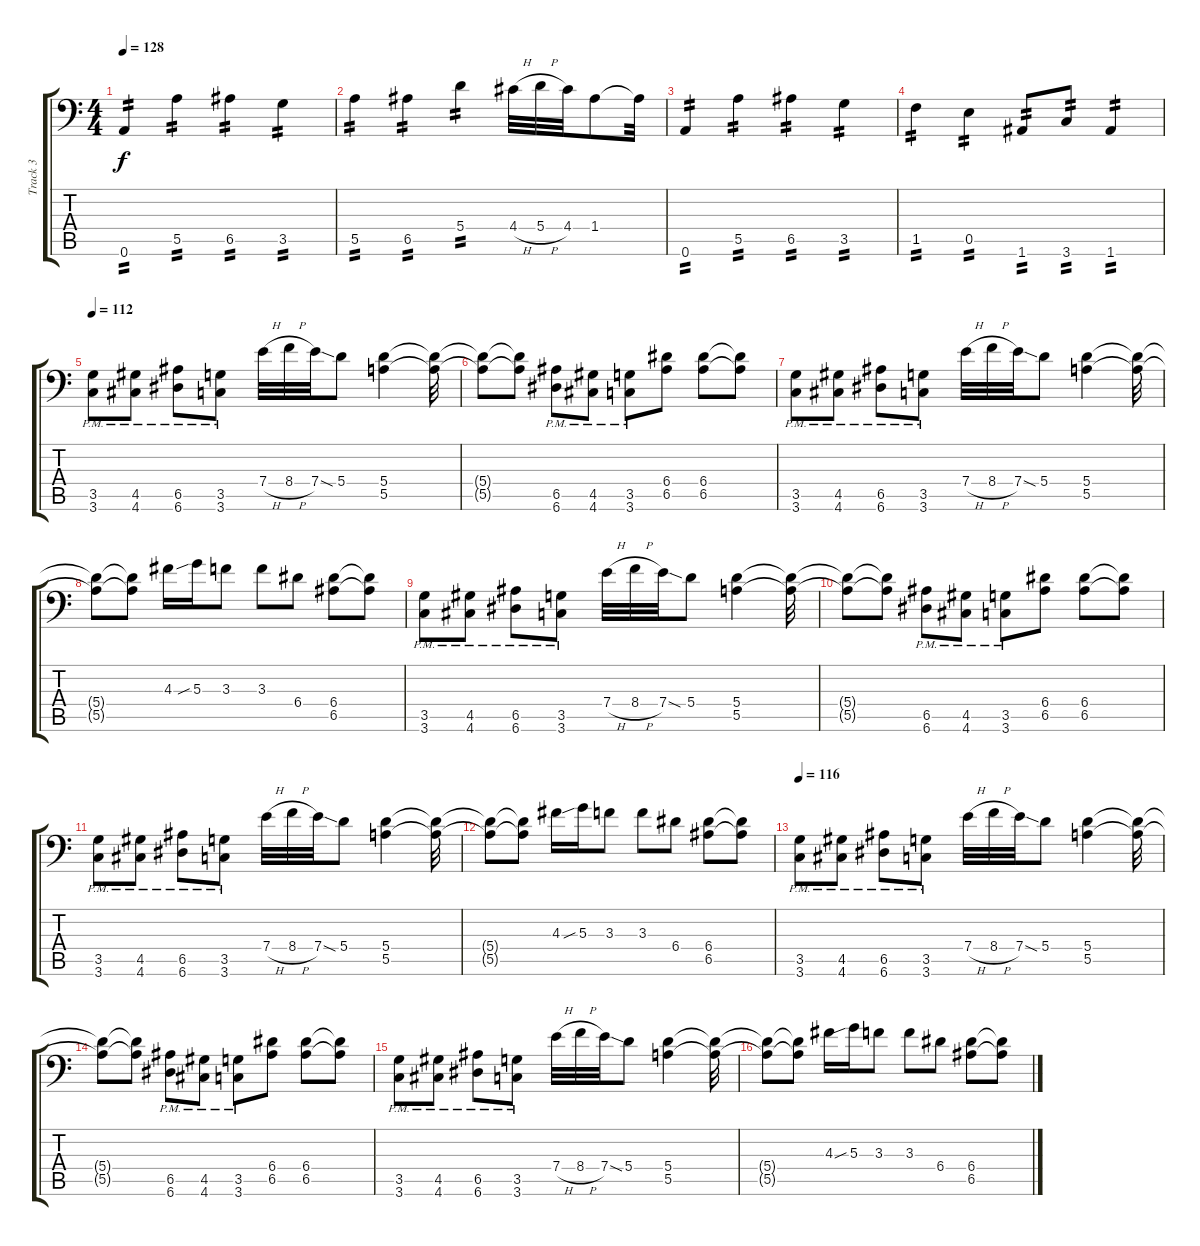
\track ("Track 3" "Track 3") {instrument overdrivenguitar}
\staff {score tabs}
\tuning (B3 Gb3 D3 A2 E2 A1) {hide}
\ts (4 4)
\tempo 128
\clef f4
\ks c
0.6.4{tp 2 dy f} 5.5.4{tp 2} 6.5.4{tp 2} 3.5.4{tp 2} |
5.5.4{tp 2} 6.5.4{tp 2} 5.4.4{tp 2} 4.4{h}.32 5.4{h}.32 4.4.32 1.4.8 1.4{t}.32 |
0.6.4{tp 2} 5.5.4{tp 2} 6.5.4{tp 2} 3.5.4{tp 2} |
1.5.4{tp 2} 0.5.4{tp 2} 1.6.8{tp 2} 3.6.8{tp 2} 1.6.4{tp 2} |
\tempo 112
(3.5{pm} 3.6{pm}).8 (4.5{pm} 4.6{pm}).8 (6.5{pm} 6.6{pm}).8 (3.5{pm} 3.6{pm}).8 7.4{h}.32 8.4{h}.32 7.4{sod}.32 5.4.8 (5.4 5.5).4 (5.4{t} 5.5{t}).32 |
(5.4{t} 5.5{t}).8 (5.4{t} 5.5{t}).8 (6.5{pm} 6.6{pm}).8 (4.5{pm} 4.6{pm}).8 (3.5{pm} 3.6{pm}).8 (6.4 6.5).8 (6.4 6.5).8 (6.4{t} 6.5{t}).8 |
(3.5{pm} 3.6{pm}).8 (4.5{pm} 4.6{pm}).8 (6.5{pm} 6.6{pm}).8 (3.5{pm} 3.6{pm}).8 7.4{h}.32 8.4{h}.32 7.4{sod}.32 5.4.8 (5.4 5.5).4 (5.4{t} 5.5{t}).32 |
(5.4{t} 5.5{t}).8 (5.4{t} 5.5{t}).8 4.3.16 5.3{sib}.16 3.3.8 3.3.8 6.4.8 (6.4 6.5).8 (6.4{t} 6.5{t}).8 |
(3.5{pm} 3.6{pm}).8 (4.5{pm} 4.6{pm}).8 (6.5{pm} 6.6{pm}).8 (3.5{pm} 3.6{pm}).8 7.4{h}.32 8.4{h}.32 7.4{sod}.32 5.4.8 (5.4 5.5).4 (5.4{t} 5.5{t}).32 |
(5.4{t} 5.5{t}).8 (5.4{t} 5.5{t}).8 (6.5{pm} 6.6{pm}).8 (4.5{pm} 4.6{pm}).8 (3.5{pm} 3.6{pm}).8 (6.4 6.5).8 (6.4 6.5).8 (6.4{t} 6.5{t}).8 |
(3.5{pm} 3.6{pm}).8 (4.5{pm} 4.6{pm}).8 (6.5{pm} 6.6{pm}).8 (3.5{pm} 3.6{pm}).8 7.4{h}.32 8.4{h}.32 7.4{sod}.32 5.4.8 (5.4 5.5).4 (5.4{t} 5.5{t}).32 |
(5.4{t} 5.5{t}).8 (5.4{t} 5.5{t}).8 4.3.16 5.3{sib}.16 3.3.8 3.3.8 6.4.8 (6.4 6.5).8 (6.4{t} 6.5{t}).8 |
\tempo 112
\tempo 116
(3.5{pm} 3.6{pm}).8 (4.5{pm} 4.6{pm}).8 (6.5{pm} 6.6{pm}).8 (3.5{pm} 3.6{pm}).8 7.4{h}.32 8.4{h}.32 7.4{sod}.32 5.4.8 (5.4 5.5).4 (5.4{t} 5.5{t}).32 |
(5.4{t} 5.5{t}).8 (5.4{t} 5.5{t}).8 (6.5{pm} 6.6{pm}).8 (4.5{pm} 4.6{pm}).8 (3.5{pm} 3.6{pm}).8 (6.4 6.5).8 (6.4 6.5).8 (6.4{t} 6.5{t}).8 |
(3.5{pm} 3.6{pm}).8 (4.5{pm} 4.6{pm}).8 (6.5{pm} 6.6{pm}).8 (3.5{pm} 3.6{pm}).8 7.4{h}.32 8.4{h}.32 7.4{sod}.32 5.4.8 (5.4 5.5).4 (5.4{t} 5.5{t}).32 |
(5.4{t} 5.5{t}).8 (5.4{t} 5.5{t}).8 4.3.16 5.3{sib}.16 3.3.8 3.3.8 6.4.8 (6.4 6.5).8 (6.4{t} 6.5{t}).8
